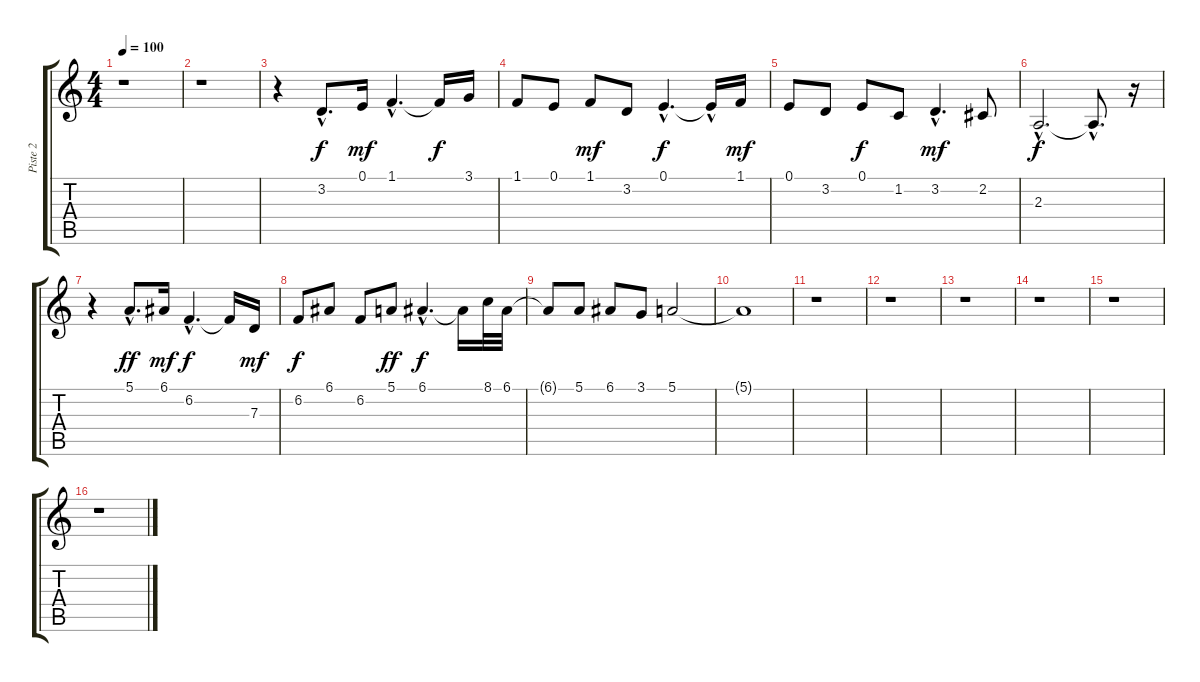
\track ("Piste 2" "Piste 2") {instrument pizzicatostrings}
\staff {score tabs}
\tuning (E4 B3 G3 D3 A2 E2) {hide}
\ts (4 4)
\tempo 100
\clef g2
\ks c
r.1{dy f} |
r.1 |
r.4 3.2{hac}.8{d} 0.1.16{dy mf} 1.1{hac}.4{d} 1.1{t}.16{dy f} 3.1.16 |
1.1.8 0.1.8 1.1.8{dy mf} 3.2.8 0.1{hac}.4{d dy f} 0.1{hac t}.16 1.1.16{dy mf} |
0.1.8 3.2.8 0.1.8{dy f} 1.2.8 3.2{hac}.4{d dy mf} 2.2.8 |
2.3{hac}.2{d dy f} 2.3{hac t}.8{d} r.16 |
r.4 5.1{hac}.8{d dy ff} 6.1.16{dy mf} 6.2{hac}.4{d dy f} 6.2{t}.16 7.3.16{dy mf} |
6.2.8{dy f} 6.1.8 6.2.8 5.1.8{dy ff} 6.1{hac}.4{d dy f} 6.1{t}.16 8.1.32 6.1.32 |
6.1{t}.8 5.1.8 6.1.8 3.1.8 5.1.2 |
5.1{t}.1 |
r.1 |
r.1 |
r.1 |
r.1 |
r.1 |
r.1
